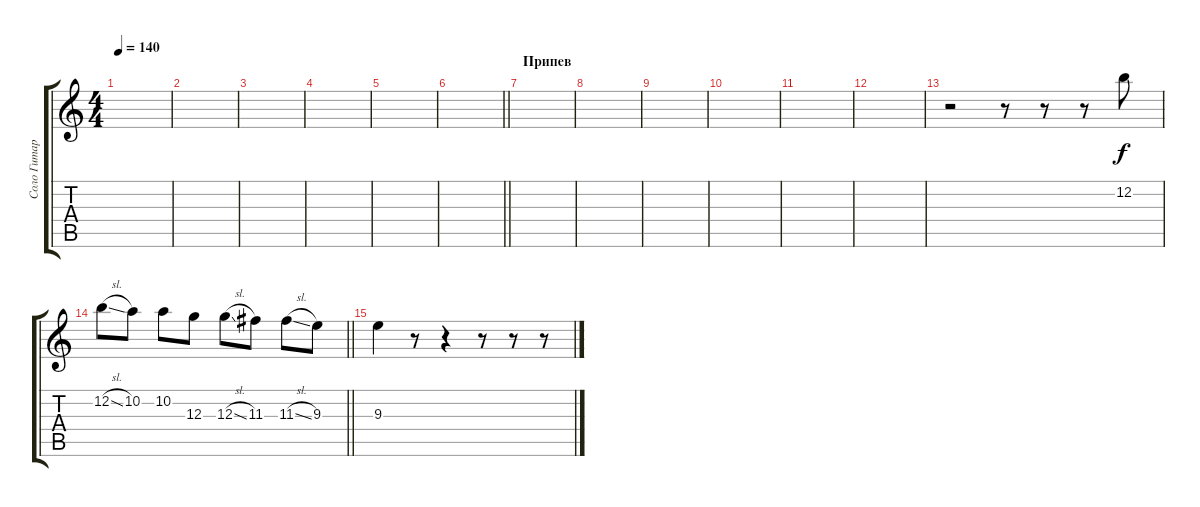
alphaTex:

\track ("Соло Гитара" "Соло Гитар") {instrument overdrivenguitar}
\staff {score tabs}
\tuning (E4 B3 G3 D3 A2 E2) {hide}
\ts (4 4)
\tempo 140
\clef g2
\ks c
|
|
|
|
|
\barLineRight lightlight
|
\section ("" "Припев")
|
|
|
|
|
|
r.2 r.8 r.8 r.8 12.2.8 |
\barLineRight lightlight
12.2{sl}.8 10.2.8 10.2.8 12.3.8 12.3{sl}.8 11.3.8 11.3{sl}.8 9.3.8 |
\section ("" "")
9.3.4 r.8 r.4 r.8 r.8 r.8
